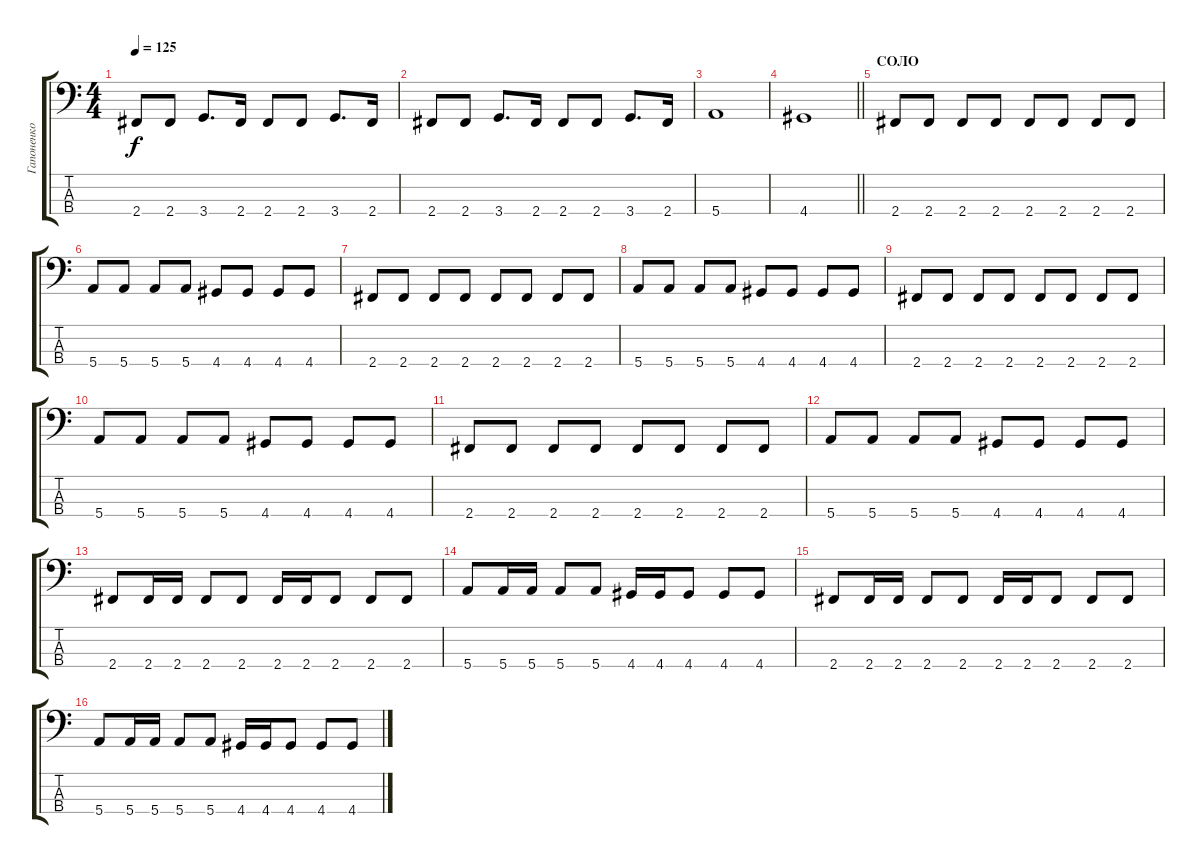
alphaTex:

\track ("Гапоненко Андрей" "Гапоненко ") {instrument acousticguitarsteel}
\staff {score tabs}
\tuning (G2 D2 A1 E1) {hide}
\ts (4 4)
\tempo 125
\clef f4
\ks c
2.4.8{dy f} 2.4.8 3.4.8{d} 2.4.16 2.4.8 2.4.8 3.4.8{d} 2.4.16 |
2.4.8 2.4.8 3.4.8{d} 2.4.16 2.4.8 2.4.8 3.4.8{d} 2.4.16 |
5.4.1 |
\barLineRight lightlight
4.4.1 |
\section ("" "СОЛО")
2.4.8 2.4.8 2.4.8 2.4.8 2.4.8 2.4.8 2.4.8 2.4.8 |
5.4.8 5.4.8 5.4.8 5.4.8 4.4.8 4.4.8 4.4.8 4.4.8 |
2.4.8 2.4.8 2.4.8 2.4.8 2.4.8 2.4.8 2.4.8 2.4.8 |
5.4.8 5.4.8 5.4.8 5.4.8 4.4.8 4.4.8 4.4.8 4.4.8 |
2.4.8 2.4.8 2.4.8 2.4.8 2.4.8 2.4.8 2.4.8 2.4.8 |
5.4.8 5.4.8 5.4.8 5.4.8 4.4.8 4.4.8 4.4.8 4.4.8 |
2.4.8 2.4.8 2.4.8 2.4.8 2.4.8 2.4.8 2.4.8 2.4.8 |
5.4.8 5.4.8 5.4.8 5.4.8 4.4.8 4.4.8 4.4.8 4.4.8 |
2.4.8 2.4.16 2.4.16 2.4.8 2.4.8 2.4.16 2.4.16 2.4.8 2.4.8 2.4.8 |
5.4.8 5.4.16 5.4.16 5.4.8 5.4.8 4.4.16 4.4.16 4.4.8 4.4.8 4.4.8 |
2.4.8 2.4.16 2.4.16 2.4.8 2.4.8 2.4.16 2.4.16 2.4.8 2.4.8 2.4.8 |
5.4.8 5.4.16 5.4.16 5.4.8 5.4.8 4.4.16 4.4.16 4.4.8 4.4.8 4.4.8
